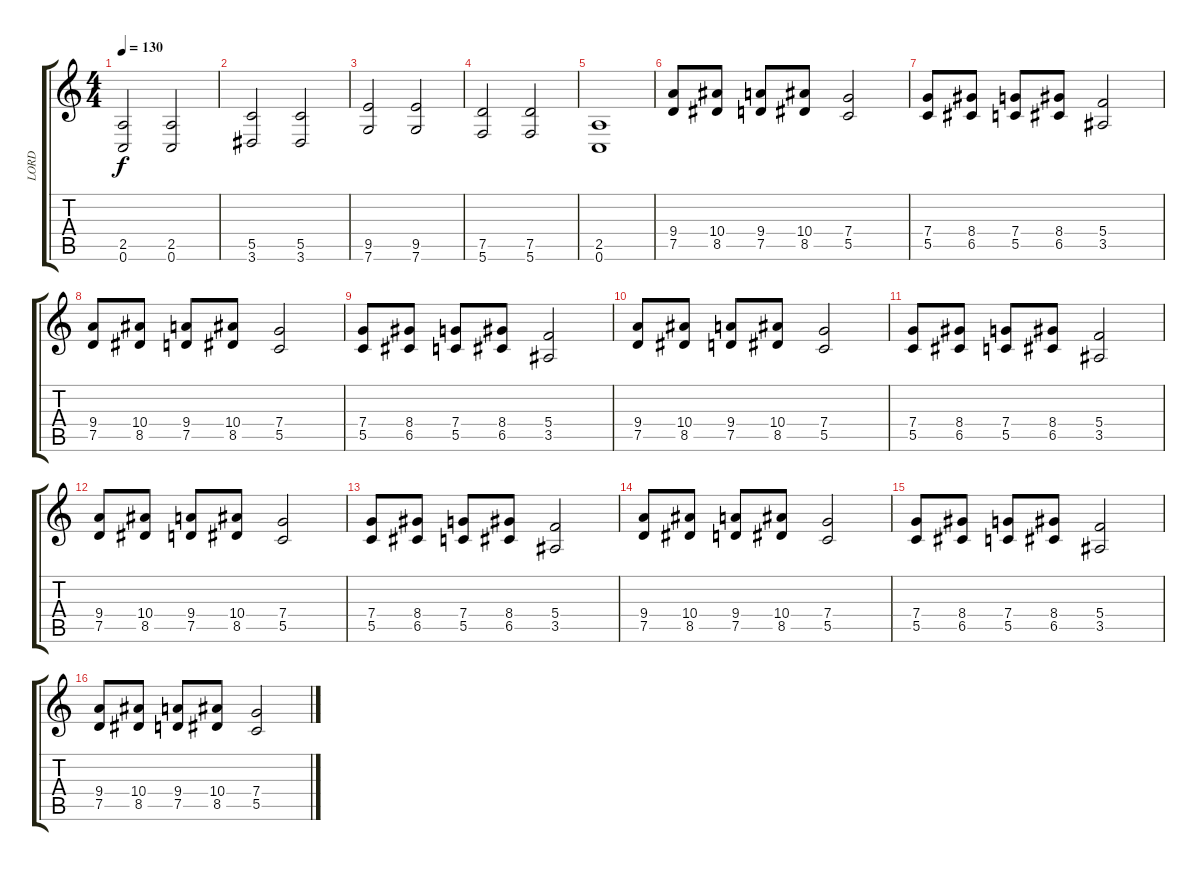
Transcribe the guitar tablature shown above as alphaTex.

\track ("LORD" "LORD") {instrument electricguitarclean}
\staff {score tabs}
\tuning (D4 A3 F3 C3 G2 C2) {hide}
\ts (4 4)
\tempo 130
\clef g2
\ks c
(2.5 0.6).2{dy f} (2.5 0.6).2 |
(5.5 3.6).2 (5.5 3.6).2 |
(9.5 7.6).2 (9.5 7.6).2 |
(7.5 5.6).2 (7.5 5.6).2 |
(2.5 0.6).1{instrument distortionguitar} |
(9.4 7.5).8 (10.4 8.5).8 (9.4 7.5).8 (10.4 8.5).8 (7.4 5.5).2 |
(7.4 5.5).8 (8.4 6.5).8 (7.4 5.5).8 (8.4 6.5).8 (5.4 3.5).2 |
(9.4 7.5).8 (10.4 8.5).8 (9.4 7.5).8 (10.4 8.5).8 (7.4 5.5).2 |
(7.4 5.5).8 (8.4 6.5).8 (7.4 5.5).8 (8.4 6.5).8 (5.4 3.5).2 |
(9.4 7.5).8 (10.4 8.5).8 (9.4 7.5).8 (10.4 8.5).8 (7.4 5.5).2 |
(7.4 5.5).8 (8.4 6.5).8 (7.4 5.5).8 (8.4 6.5).8 (5.4 3.5).2 |
(9.4 7.5).8 (10.4 8.5).8 (9.4 7.5).8 (10.4 8.5).8 (7.4 5.5).2 |
(7.4 5.5).8 (8.4 6.5).8 (7.4 5.5).8 (8.4 6.5).8 (5.4 3.5).2 |
(9.4 7.5).8 (10.4 8.5).8 (9.4 7.5).8 (10.4 8.5).8 (7.4 5.5).2 |
(7.4 5.5).8 (8.4 6.5).8 (7.4 5.5).8 (8.4 6.5).8 (5.4 3.5).2 |
(9.4 7.5).8 (10.4 8.5).8 (9.4 7.5).8 (10.4 8.5).8 (7.4 5.5).2
